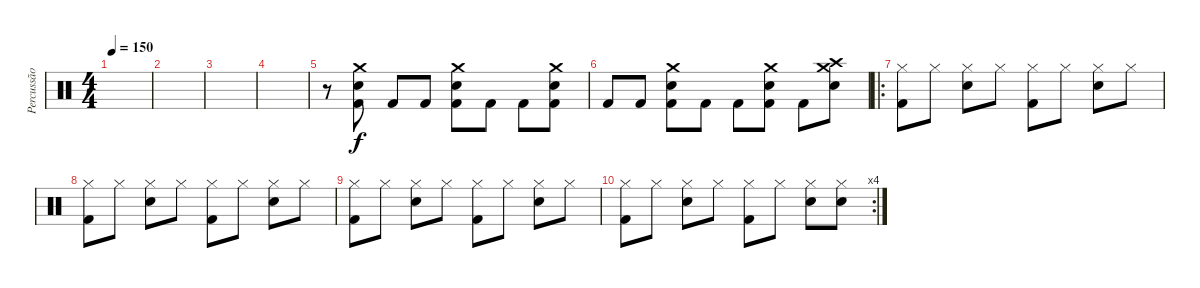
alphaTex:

\track ("Percussão" "Percussão") {instrument percussion}
\staff {score}
\articulation defaults
\ts (4 4)
\tempo 150
\clef neutral
\ks c
|
|
|
|
r.8 ("Crash medium (hit)" "Kick (hit) 2" "Electric Snare (hit)").8 "Kick (hit) 2".8 "Kick (hit) 2".8 ("Crash medium (hit)" "Kick (hit) 2" "Electric Snare (hit)").8 "Kick (hit) 2".8 "Kick (hit) 2".8 ("Crash medium (hit)" "Kick (hit) 2" "Electric Snare (hit)").8 |
"Kick (hit) 2".8 "Kick (hit) 2".8 ("Crash medium (hit)" "Kick (hit) 2" "Electric Snare (hit)").8 "Kick (hit) 2".8 "Kick (hit) 2".8 ("Crash medium (hit)" "Kick (hit) 2" "Electric Snare (hit)").8 "Kick (hit) 2".8 ("Crash medium (hit)" "Electric Snare (hit)" "Crash high (hit)").8 |
\ro
("Hi-Hat (closed)" "Kick (hit) 2").8 "Hi-Hat (closed)".8 ("Hi-Hat (closed)" "Electric Snare (hit)").8 "Hi-Hat (closed)".8 ("Hi-Hat (closed)" "Kick (hit) 2").8 "Hi-Hat (closed)".8 ("Hi-Hat (closed)" "Electric Snare (hit)").8 "Hi-Hat (closed)".8 |
("Hi-Hat (closed)" "Kick (hit) 2").8 "Hi-Hat (closed)".8 ("Hi-Hat (closed)" "Electric Snare (hit)").8 "Hi-Hat (closed)".8 ("Hi-Hat (closed)" "Kick (hit) 2").8 "Hi-Hat (closed)".8 ("Hi-Hat (closed)" "Electric Snare (hit)").8 "Hi-Hat (closed)".8 |
("Hi-Hat (closed)" "Kick (hit) 2").8 "Hi-Hat (closed)".8 ("Hi-Hat (closed)" "Electric Snare (hit)").8 "Hi-Hat (closed)".8 ("Hi-Hat (closed)" "Kick (hit) 2").8 "Hi-Hat (closed)".8 ("Hi-Hat (closed)" "Electric Snare (hit)").8 "Hi-Hat (closed)".8 |
\rc 4
("Hi-Hat (closed)" "Kick (hit) 2").8 "Hi-Hat (closed)".8 ("Hi-Hat (closed)" "Electric Snare (hit)").8 "Hi-Hat (closed)".8 ("Hi-Hat (closed)" "Kick (hit) 2").8 "Hi-Hat (closed)".8 ("Hi-Hat (closed)" "Electric Snare (hit)").8 ("Hi-Hat (closed)" "Electric Snare (hit)").8
